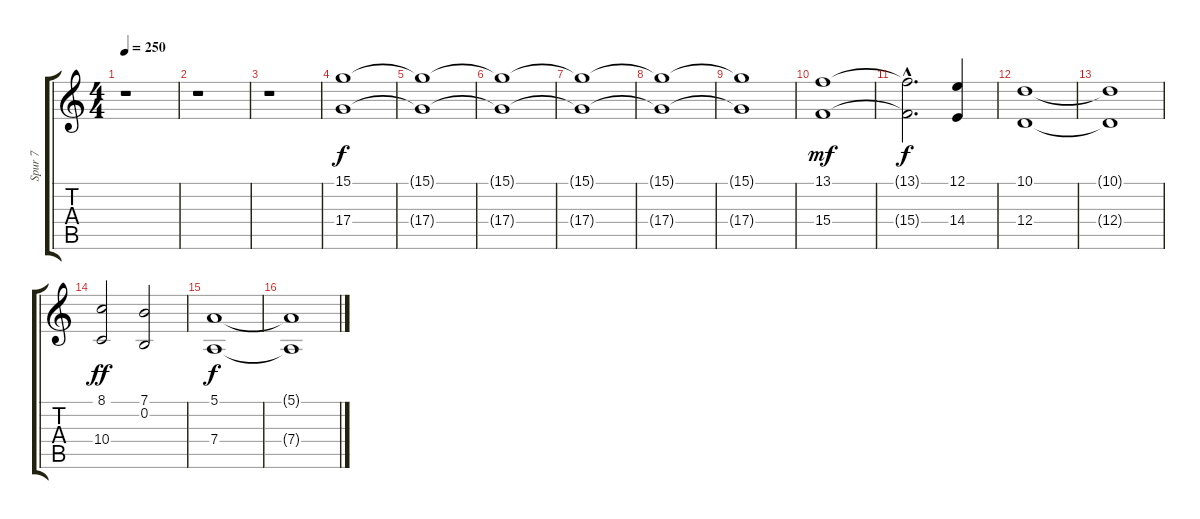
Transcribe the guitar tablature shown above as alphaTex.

\track ("Spur 7" "Spur 7") {instrument stringensemble1}
\staff {score tabs}
\tuning (E4 B3 G3 D3 A2 E2) {hide}
\ts (4 4)
\tempo 250
\clef g2
\ks c
r.1{dy f} |
r.1 |
r.1 |
(15.1 17.4).1 |
(15.1{t} 17.4{t}).1 |
(15.1{t} 17.4{t}).1 |
(15.1{t} 17.4{t}).1 |
(15.1{t} 17.4{t}).1 |
(15.1{t} 17.4{t}).1 |
(13.1 15.4).1{dy mf} |
(13.1{hac t} 15.4{hac t}).2{d dy f} (12.1 14.4).4 |
(10.1 12.4).1 |
(10.1{t} 12.4{t}).1 |
(8.1 10.4).2{dy ff} (7.1 0.2).2 |
(5.1 7.4).1{dy f} |
(5.1{t} 7.4{t}).1
